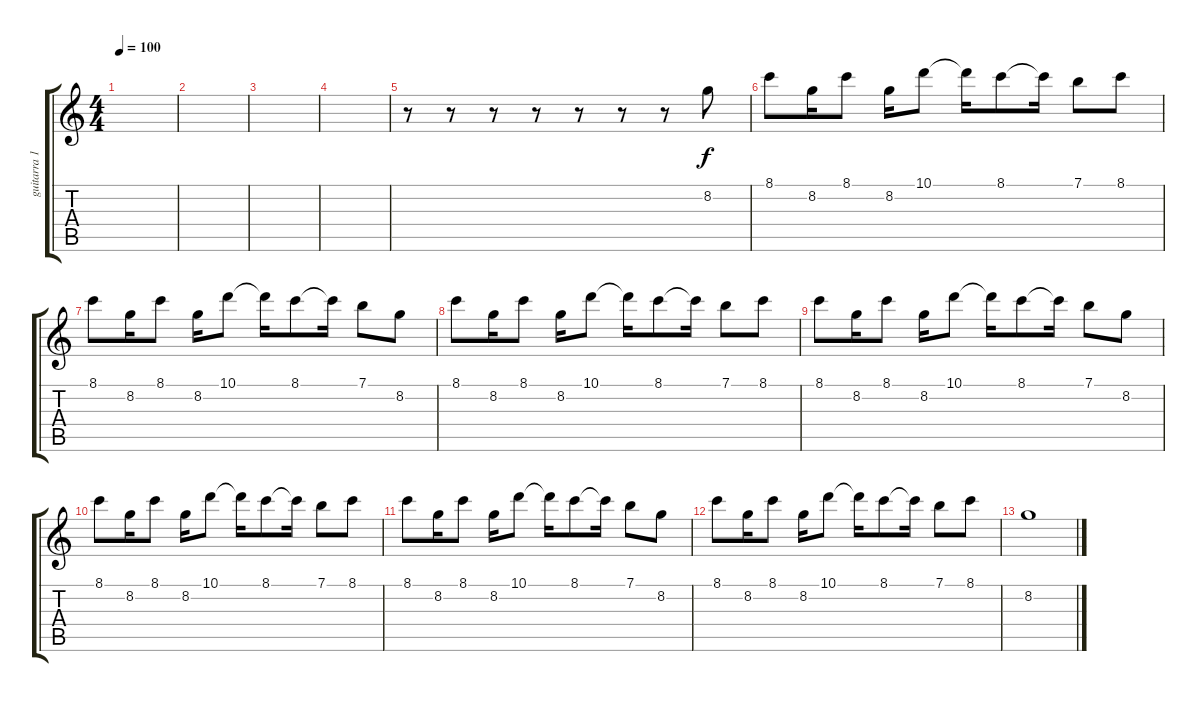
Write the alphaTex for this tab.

\track ("guitarra 1" "guitarra 1") {instrument electricguitarjazz}
\staff {score tabs}
\tuning (E4 B3 G3 D3 A2 E2) {hide}
\ts (4 4)
\tempo 100
\clef g2
\ks c
|
|
|
|
r.8 r.8 r.8 r.8 r.8 r.8 r.8 8.2.8 |
8.1.8 8.2.16 8.1.8 8.2.16 10.1.8 10.1{t}.16 8.1.8 8.1{t}.16 7.1.8 8.1.8 |
8.1.8 8.2.16 8.1.8 8.2.16 10.1.8 10.1{t}.16 8.1.8 8.1{t}.16 7.1.8 8.2.8 |
8.1.8 8.2.16 8.1.8 8.2.16 10.1.8 10.1{t}.16 8.1.8 8.1{t}.16 7.1.8 8.1.8 |
8.1.8 8.2.16 8.1.8 8.2.16 10.1.8 10.1{t}.16 8.1.8 8.1{t}.16 7.1.8 8.2.8 |
8.1.8 8.2.16 8.1.8 8.2.16 10.1.8 10.1{t}.16 8.1.8 8.1{t}.16 7.1.8 8.1.8 |
8.1.8 8.2.16 8.1.8 8.2.16 10.1.8 10.1{t}.16 8.1.8 8.1{t}.16 7.1.8 8.2.8 |
8.1.8 8.2.16 8.1.8 8.2.16 10.1.8 10.1{t}.16 8.1.8 8.1{t}.16 7.1.8 8.1.8 |
8.2.1
